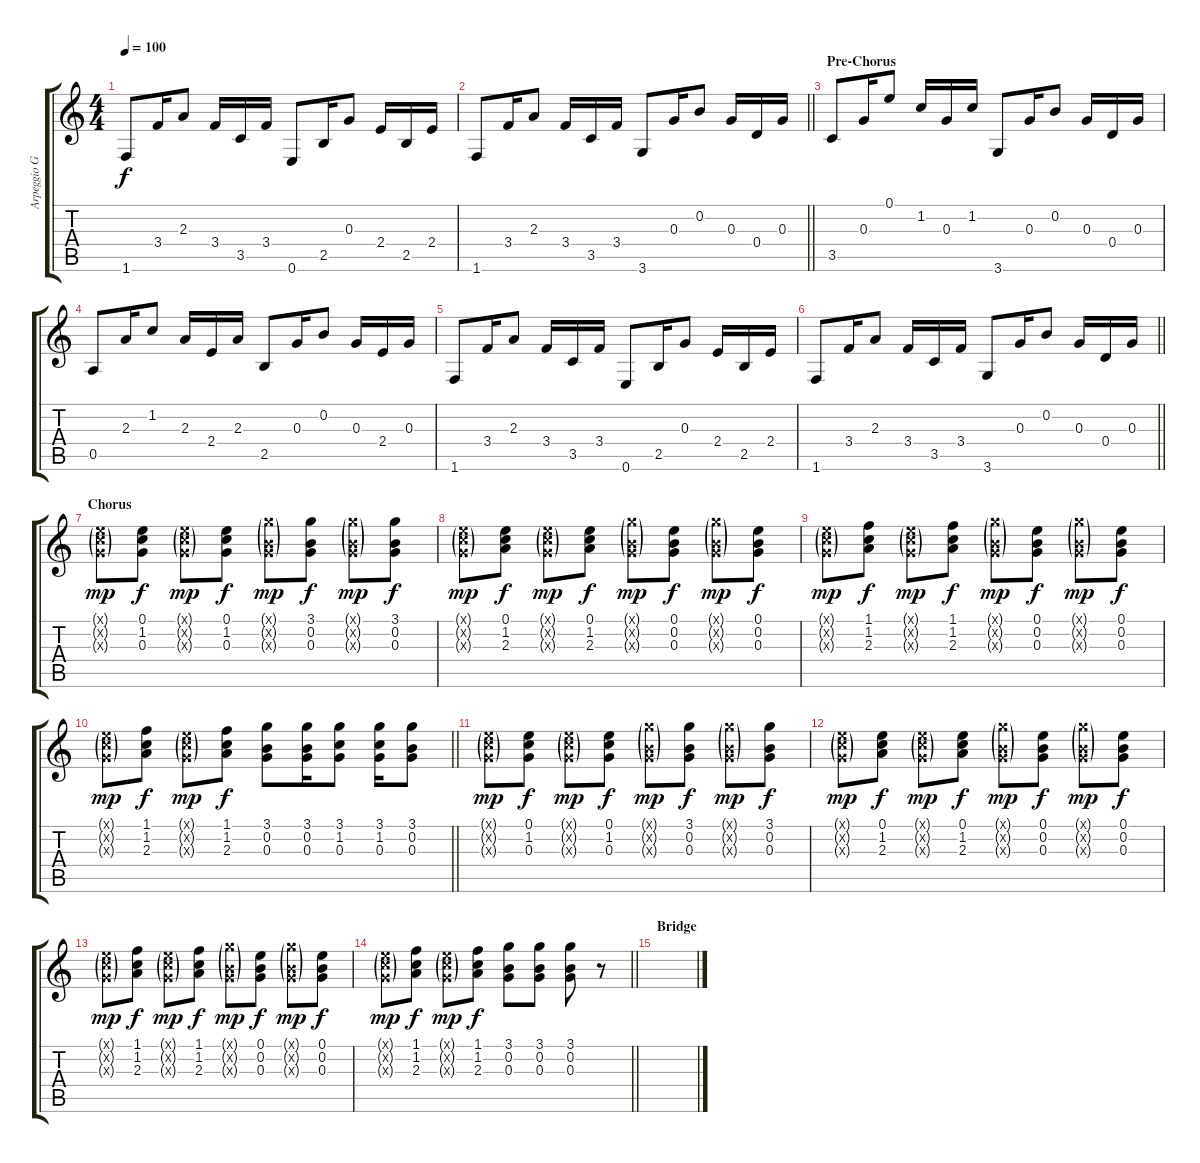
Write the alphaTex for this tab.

\track ("Arpeggio Guitar" "Arpeggio G") {instrument acousticguitarsteel}
\staff {score tabs}
\tuning (E4 B3 G3 D3 A2 E2) {hide}
\ts (4 4)
\tempo 100
\clef g2
\ks c
1.6.8{dy f} 3.4.16 2.3.8 3.4.16 3.5.16 3.4.16 0.6.8 2.5.16 0.3.8 2.4.16 2.5.16 2.4.16 |
\barLineRight lightlight
1.6.8 3.4.16 2.3.8 3.4.16 3.5.16 3.4.16 3.6.8 0.3.16 0.2.8 0.3.16 0.4.16 0.3.16 |
\section ("" "Pre-Chorus")
3.5.8 0.3.16 0.1.8 1.2.16 0.3.16 1.2.16 3.6.8 0.3.16 0.2.8 0.3.16 0.4.16 0.3.16 |
0.5.8 2.3.16 1.2.8 2.3.16 2.4.16 2.3.16 2.5.8 0.3.16 0.2.8 0.3.16 2.4.16 0.3.16 |
1.6.8 3.4.16 2.3.8 3.4.16 3.5.16 3.4.16 0.6.8 2.5.16 0.3.8 2.4.16 2.5.16 2.4.16 |
\barLineRight lightlight
1.6.8 3.4.16 2.3.8 3.4.16 3.5.16 3.4.16 3.6.8 0.3.16 0.2.8 0.3.16 0.4.16 0.3.16 |
\section ("" "Chorus")
(0.1{g x} 1.2{g x} 0.3{g x}).8{dy mp} (0.1 1.2 0.3).8{dy f} (0.1{g x} 1.2{g x} 0.3{g x}).8{dy mp} (0.1 1.2 0.3).8{dy f} (3.1{g x} 0.2{g x} 0.3{g x}).8{dy mp} (3.1 0.2 0.3).8{dy f} (3.1{g x} 0.2{g x} 0.3{g x}).8{dy mp} (3.1 0.2 0.3).8{dy f} |
(0.1{g x} 1.2{g x} 0.3{g x}).8{dy mp} (0.1 1.2 2.3).8{dy f} (0.1{g x} 1.2{g x} 0.3{g x}).8{dy mp} (0.1 1.2 2.3).8{dy f} (3.1{g x} 0.2{g x} 0.3{g x}).8{dy mp} (0.1 0.2 0.3).8{dy f} (3.1{g x} 0.2{g x} 0.3{g x}).8{dy mp} (0.1 0.2 0.3).8{dy f} |
(0.1{g x} 1.2{g x} 0.3{g x}).8{dy mp} (1.1 1.2 2.3).8{dy f} (0.1{g x} 1.2{g x} 0.3{g x}).8{dy mp} (1.1 1.2 2.3).8{dy f} (3.1{g x} 0.2{g x} 0.3{g x}).8{dy mp} (0.1 0.2 0.3).8{dy f} (3.1{g x} 0.2{g x} 0.3{g x}).8{dy mp} (0.1 0.2 0.3).8{dy f} |
\barLineRight lightlight
(0.1{g x} 1.2{g x} 0.3{g x}).8{dy mp} (1.1 1.2 2.3).8{dy f} (0.1{g x} 1.2{g x} 0.3{g x}).8{dy mp} (1.1 1.2 2.3).8{dy f} (3.1 0.2 0.3).8 (3.1 0.2 0.3).16 (3.1 1.2 0.3).8 (3.1 1.2 0.3).16 (3.1 0.2 0.3).8 |
(0.1{g x} 1.2{g x} 0.3{g x}).8{dy mp} (0.1 1.2 0.3).8{dy f} (0.1{g x} 1.2{g x} 0.3{g x}).8{dy mp} (0.1 1.2 0.3).8{dy f} (3.1{g x} 0.2{g x} 0.3{g x}).8{dy mp} (3.1 0.2 0.3).8{dy f} (3.1{g x} 0.2{g x} 0.3{g x}).8{dy mp} (3.1 0.2 0.3).8{dy f} |
(0.1{g x} 1.2{g x} 0.3{g x}).8{dy mp} (0.1 1.2 2.3).8{dy f} (0.1{g x} 1.2{g x} 0.3{g x}).8{dy mp} (0.1 1.2 2.3).8{dy f} (3.1{g x} 0.2{g x} 0.3{g x}).8{dy mp} (0.1 0.2 0.3).8{dy f} (3.1{g x} 0.2{g x} 0.3{g x}).8{dy mp} (0.1 0.2 0.3).8{dy f} |
(0.1{g x} 1.2{g x} 0.3{g x}).8{dy mp} (1.1 1.2 2.3).8{dy f} (0.1{g x} 1.2{g x} 0.3{g x}).8{dy mp} (1.1 1.2 2.3).8{dy f} (3.1{g x} 0.2{g x} 0.3{g x}).8{dy mp} (0.1 0.2 0.3).8{dy f} (3.1{g x} 0.2{g x} 0.3{g x}).8{dy mp} (0.1 0.2 0.3).8{dy f} |
\barLineRight lightlight
(0.1{g x} 1.2{g x} 0.3{g x}).8{dy mp} (1.1 1.2 2.3).8{dy f} (0.1{g x} 1.2{g x} 0.3{g x}).8{dy mp} (1.1 1.2 2.3).8{dy f} (3.1 0.2 0.3).8 (3.1 0.2 0.3).8 (3.1 0.2 0.3).8 r.8 |
\section ("" "Bridge")
